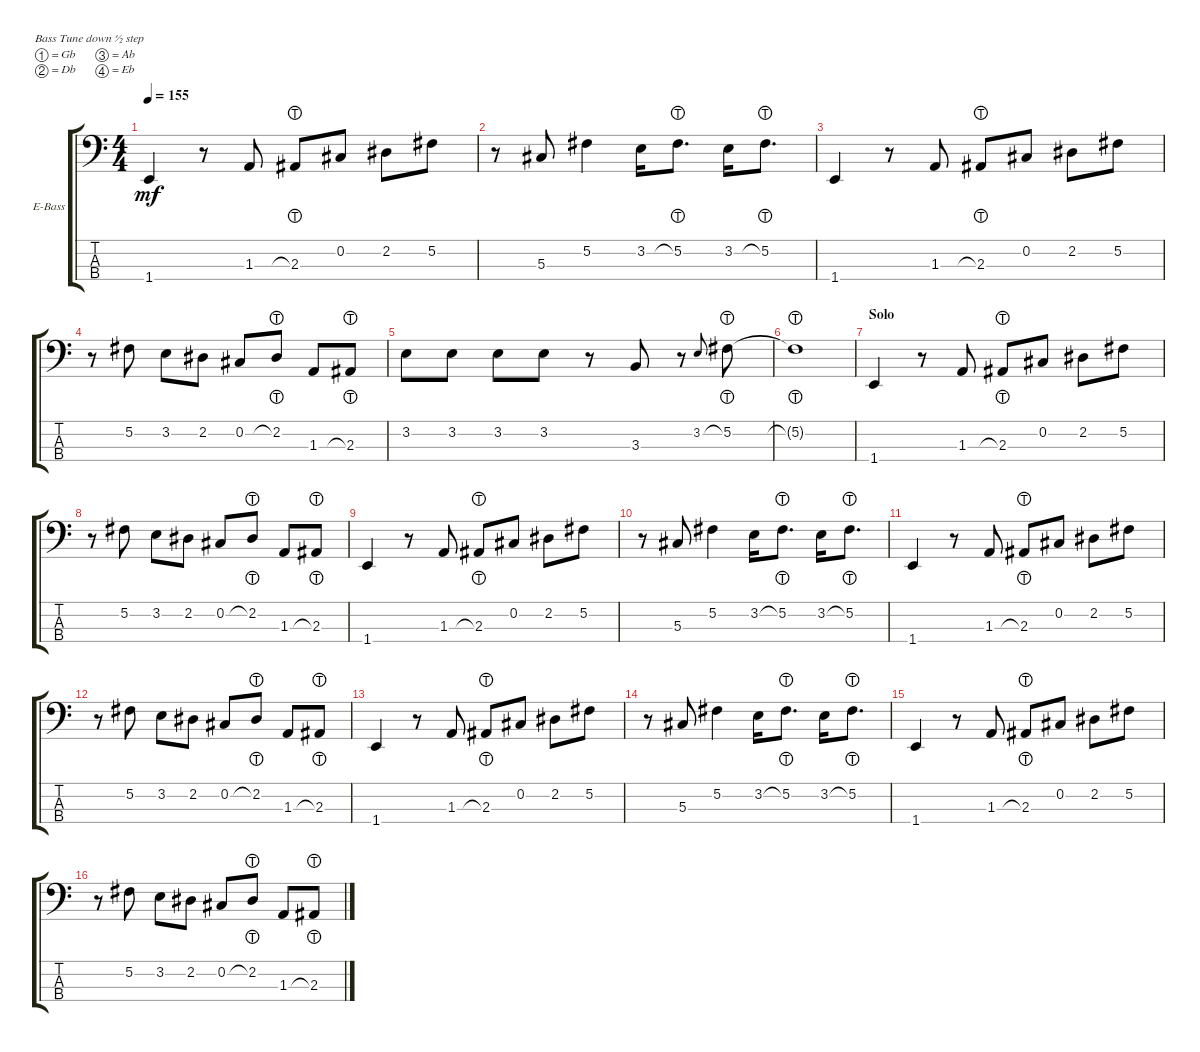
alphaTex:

\defaultSystemsLayout 4
\bracketExtendMode groupsimilarinstruments
\firstSystemTrackNameOrientation horizontal
\otherSystemsTrackNameOrientation horizontal
\track ("GENE SIMMONS" "E-Bass") {instrument electricbassfinger}
\staff {score tabs}
\tuning (Gb2 Db2 Ab1 Eb1)
\ts (4 4)
\tempo 155
\clef f4
\ks c
1.4.4{dy mf} r.8 1.3.8 2.3{lht}.8 0.2.8 2.2.8 5.2.8 |
r.8 5.3.8 5.2.4 3.2.16 5.2{lht}.8{d} 3.2.16 5.2{lht}.8{d} |
1.4.4 r.8 1.3.8 2.3{lht}.8 0.2.8 2.2.8 5.2.8 |
r.8 5.2.8 3.2.8 2.2.8 0.2.8 2.2{lht}.8 1.3.8 2.3{lht}.8 |
3.2.8 3.2.8 3.2.8 3.2.8 r.8 3.3.8 r.8 3.2.8{gr onbeat} 5.2{lht}.8 |
5.2{lht t}.1 |
\section ("" "Solo")
1.4.4 r.8 1.3.8 2.3{lht}.8 0.2.8 2.2.8 5.2.8 |
r.8 5.2.8 3.2.8 2.2.8 0.2.8 2.2{lht}.8 1.3.8 2.3{lht}.8 |
1.4.4 r.8 1.3.8 2.3{lht}.8 0.2.8 2.2.8 5.2.8 |
r.8 5.3.8 5.2.4 3.2.16 5.2{lht}.8{d} 3.2.16 5.2{lht}.8{d} |
1.4.4 r.8 1.3.8 2.3{lht}.8 0.2.8 2.2.8 5.2.8 |
r.8 5.2.8 3.2.8 2.2.8 0.2.8 2.2{lht}.8 1.3.8 2.3{lht}.8 |
1.4.4 r.8 1.3.8 2.3{lht}.8 0.2.8 2.2.8 5.2.8 |
r.8 5.3.8 5.2.4 3.2.16 5.2{lht}.8{d} 3.2.16 5.2{lht}.8{d} |
1.4.4 r.8 1.3.8 2.3{lht}.8 0.2.8 2.2.8 5.2.8 |
r.8 5.2.8 3.2.8 2.2.8 0.2.8 2.2{lht}.8 1.3.8 2.3{lht}.8
